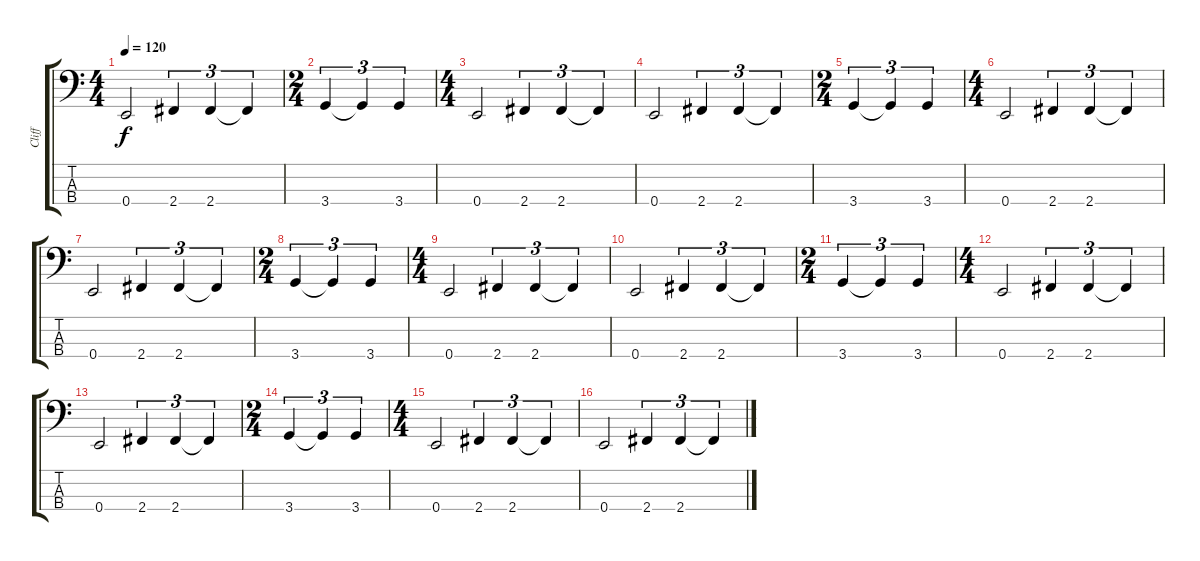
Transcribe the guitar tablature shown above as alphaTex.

\track ("Cliff" "Cliff") {instrument electricbassfinger}
\staff {score tabs}
\tuning (G2 D2 A1 E1) {hide}
\ts (4 4)
\tempo 120
\clef f4
\ks c
0.4.2{dy f} 2.4.4{tu (3 2)} 2.4.4{tu (3 2)} 2.4{t}.4{tu (3 2)} |
\ts (2 4)
3.4.4{tu (3 2)} 3.4{t}.4{tu (3 2)} 3.4.4{tu (3 2)} |
\ts (4 4)
0.4.2 2.4.4{tu (3 2)} 2.4.4{tu (3 2)} 2.4{t}.4{tu (3 2)} |
0.4.2 2.4.4{tu (3 2)} 2.4.4{tu (3 2)} 2.4{t}.4{tu (3 2)} |
\ts (2 4)
3.4.4{tu (3 2)} 3.4{t}.4{tu (3 2)} 3.4.4{tu (3 2)} |
\ts (4 4)
0.4.2 2.4.4{tu (3 2)} 2.4.4{tu (3 2)} 2.4{t}.4{tu (3 2)} |
0.4.2 2.4.4{tu (3 2)} 2.4.4{tu (3 2)} 2.4{t}.4{tu (3 2)} |
\ts (2 4)
3.4.4{tu (3 2)} 3.4{t}.4{tu (3 2)} 3.4.4{tu (3 2)} |
\ts (4 4)
0.4.2 2.4.4{tu (3 2)} 2.4.4{tu (3 2)} 2.4{t}.4{tu (3 2)} |
0.4.2 2.4.4{tu (3 2)} 2.4.4{tu (3 2)} 2.4{t}.4{tu (3 2)} |
\ts (2 4)
3.4.4{tu (3 2)} 3.4{t}.4{tu (3 2)} 3.4.4{tu (3 2)} |
\ts (4 4)
0.4.2 2.4.4{tu (3 2)} 2.4.4{tu (3 2)} 2.4{t}.4{tu (3 2)} |
0.4.2 2.4.4{tu (3 2)} 2.4.4{tu (3 2)} 2.4{t}.4{tu (3 2)} |
\ts (2 4)
3.4.4{tu (3 2)} 3.4{t}.4{tu (3 2)} 3.4.4{tu (3 2)} |
\ts (4 4)
0.4.2 2.4.4{tu (3 2)} 2.4.4{tu (3 2)} 2.4{t}.4{tu (3 2)} |
0.4.2 2.4.4{tu (3 2)} 2.4.4{tu (3 2)} 2.4{t}.4{tu (3 2)}
